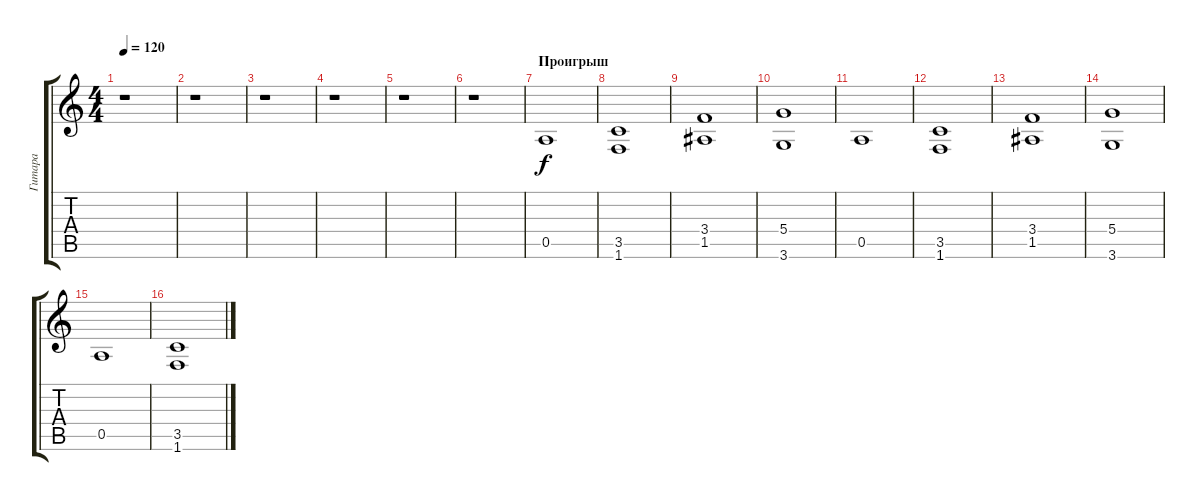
\track ("Гитара" "Гитара") {instrument distortionguitar}
\staff {score tabs}
\tuning (E4 B3 G3 D3 A2 E2) {hide}
\ts (4 4)
\tempo 120
\clef g2
\ks c
r.1{dy f} |
r.1 |
r.1 |
r.1 |
r.1 |
r.1 |
\section ("" "Проигрыш")
0.5.1 |
(3.5 1.6).1 |
(3.4 1.5).1 |
(5.4 3.6).1 |
0.5.1 |
(3.5 1.6).1 |
(3.4 1.5).1 |
(5.4 3.6).1 |
0.5.1 |
(3.5 1.6).1
